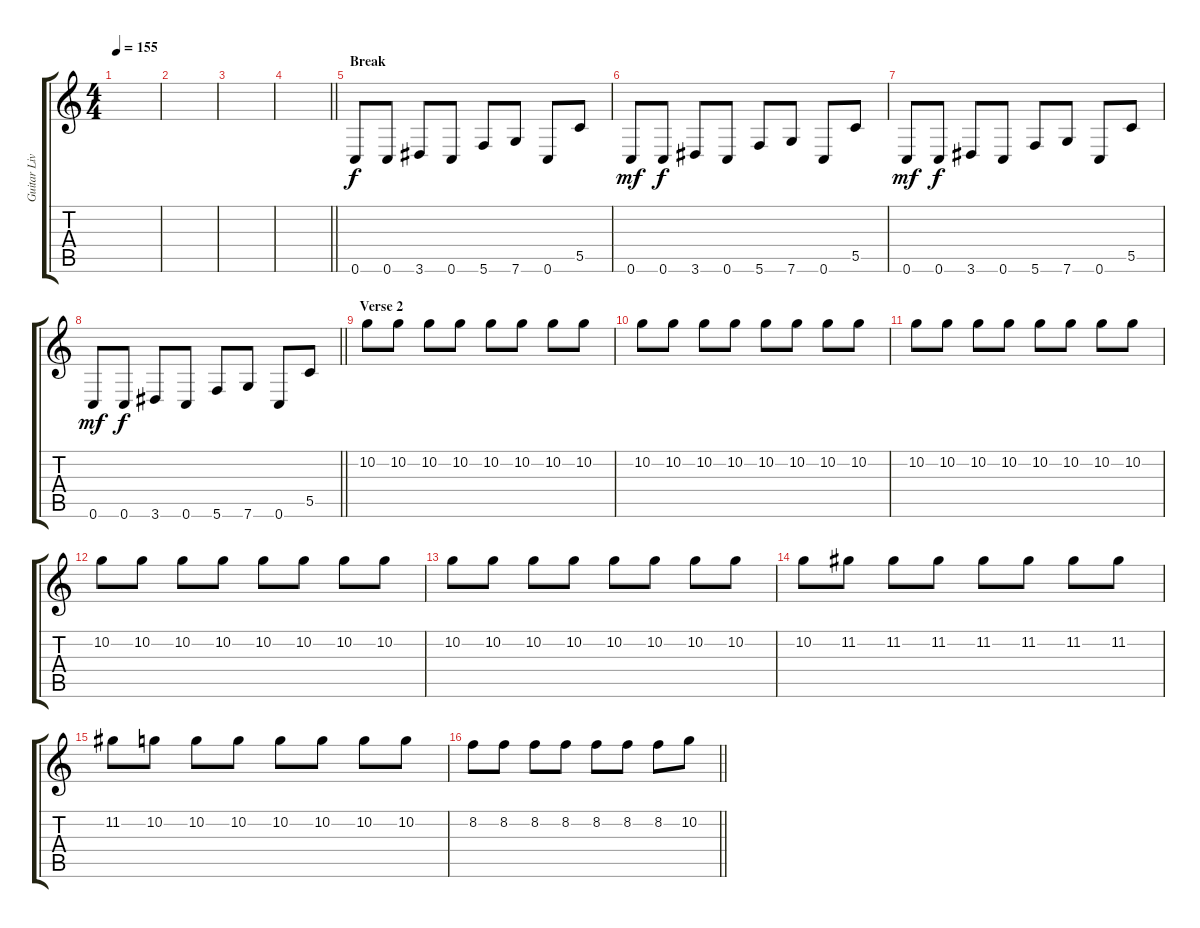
\track ("Guitar Live (-1 step version)" "Guitar Liv") {mute instrument acousticguitarsteel}
\staff {score tabs}
\tuning (D4 A3 F3 C3 G2 C2) {hide}
\ts (4 4)
\tempo 155
\clef g2
\ks c
|
|
|
\barLineRight lightlight
|
\section ("" "Break")
0.6.8 0.6.8 3.6.8 0.6.8 5.6.8 7.6.8 0.6.8 5.5.8 |
0.6.8{dy mf} 0.6.8{dy f} 3.6.8 0.6.8 5.6.8 7.6.8 0.6.8 5.5.8 |
0.6.8{dy mf} 0.6.8{dy f} 3.6.8 0.6.8 5.6.8 7.6.8 0.6.8 5.5.8 |
\barLineRight lightlight
0.6.8{dy mf} 0.6.8{dy f} 3.6.8 0.6.8 5.6.8 7.6.8 0.6.8 5.5.8 |
\section ("" "Verse 2")
10.2.8{volume 10 instrument distortionguitar} 10.2.8 10.2.8 10.2.8 10.2.8 10.2.8 10.2.8 10.2.8 |
10.2.8 10.2.8 10.2.8 10.2.8 10.2.8 10.2.8 10.2.8 10.2.8 |
10.2.8 10.2.8 10.2.8 10.2.8 10.2.8 10.2.8 10.2.8 10.2.8 |
10.2.8 10.2.8 10.2.8 10.2.8 10.2.8 10.2.8 10.2.8 10.2.8 |
10.2.8 10.2.8 10.2.8 10.2.8 10.2.8 10.2.8 10.2.8 10.2.8 |
10.2.8 11.2.8 11.2.8 11.2.8 11.2.8 11.2.8 11.2.8 11.2.8 |
11.2.8 10.2.8 10.2.8 10.2.8 10.2.8 10.2.8 10.2.8 10.2.8 |
\barLineRight lightlight
8.2.8 8.2.8 8.2.8 8.2.8 8.2.8 8.2.8 8.2.8 10.2.8
